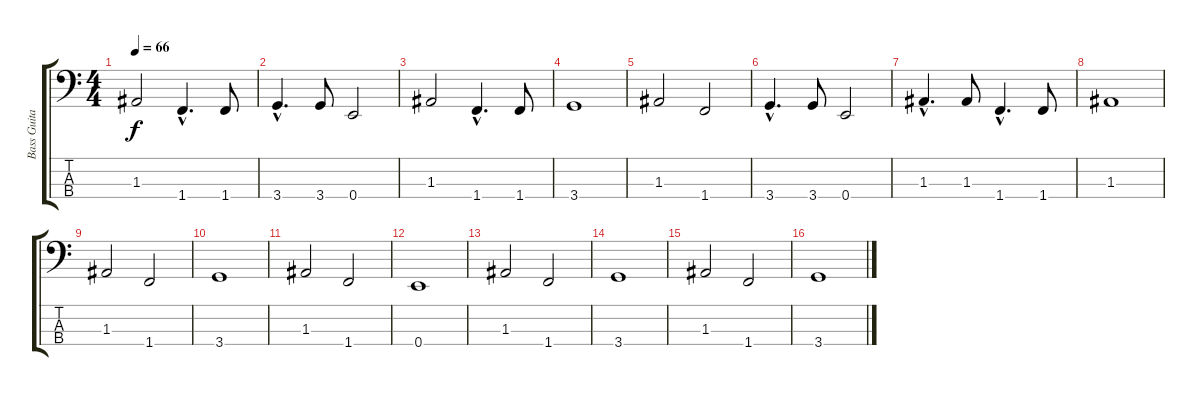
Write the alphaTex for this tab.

\track ("Bass Guitar" "Bass Guita") {instrument electricbassfinger}
\staff {score tabs}
\tuning (G2 D2 A1 E1) {hide}
\ts (4 4)
\tempo 66
\clef f4
\ks c
1.3.2{dy f} 1.4{hac}.4{d} 1.4.8 |
3.4{hac}.4{d} 3.4.8 0.4.2 |
1.3.2 1.4{hac}.4{d} 1.4.8 |
3.4.1 |
1.3.2 1.4.2 |
3.4{hac}.4{d} 3.4.8 0.4.2 |
1.3{hac}.4{d} 1.3.8 1.4{hac}.4{d} 1.4.8 |
1.3.1 |
1.3.2 1.4.2 |
3.4.1 |
1.3.2 1.4.2 |
0.4.1 |
1.3.2 1.4.2 |
3.4.1 |
1.3.2 1.4.2 |
3.4.1
